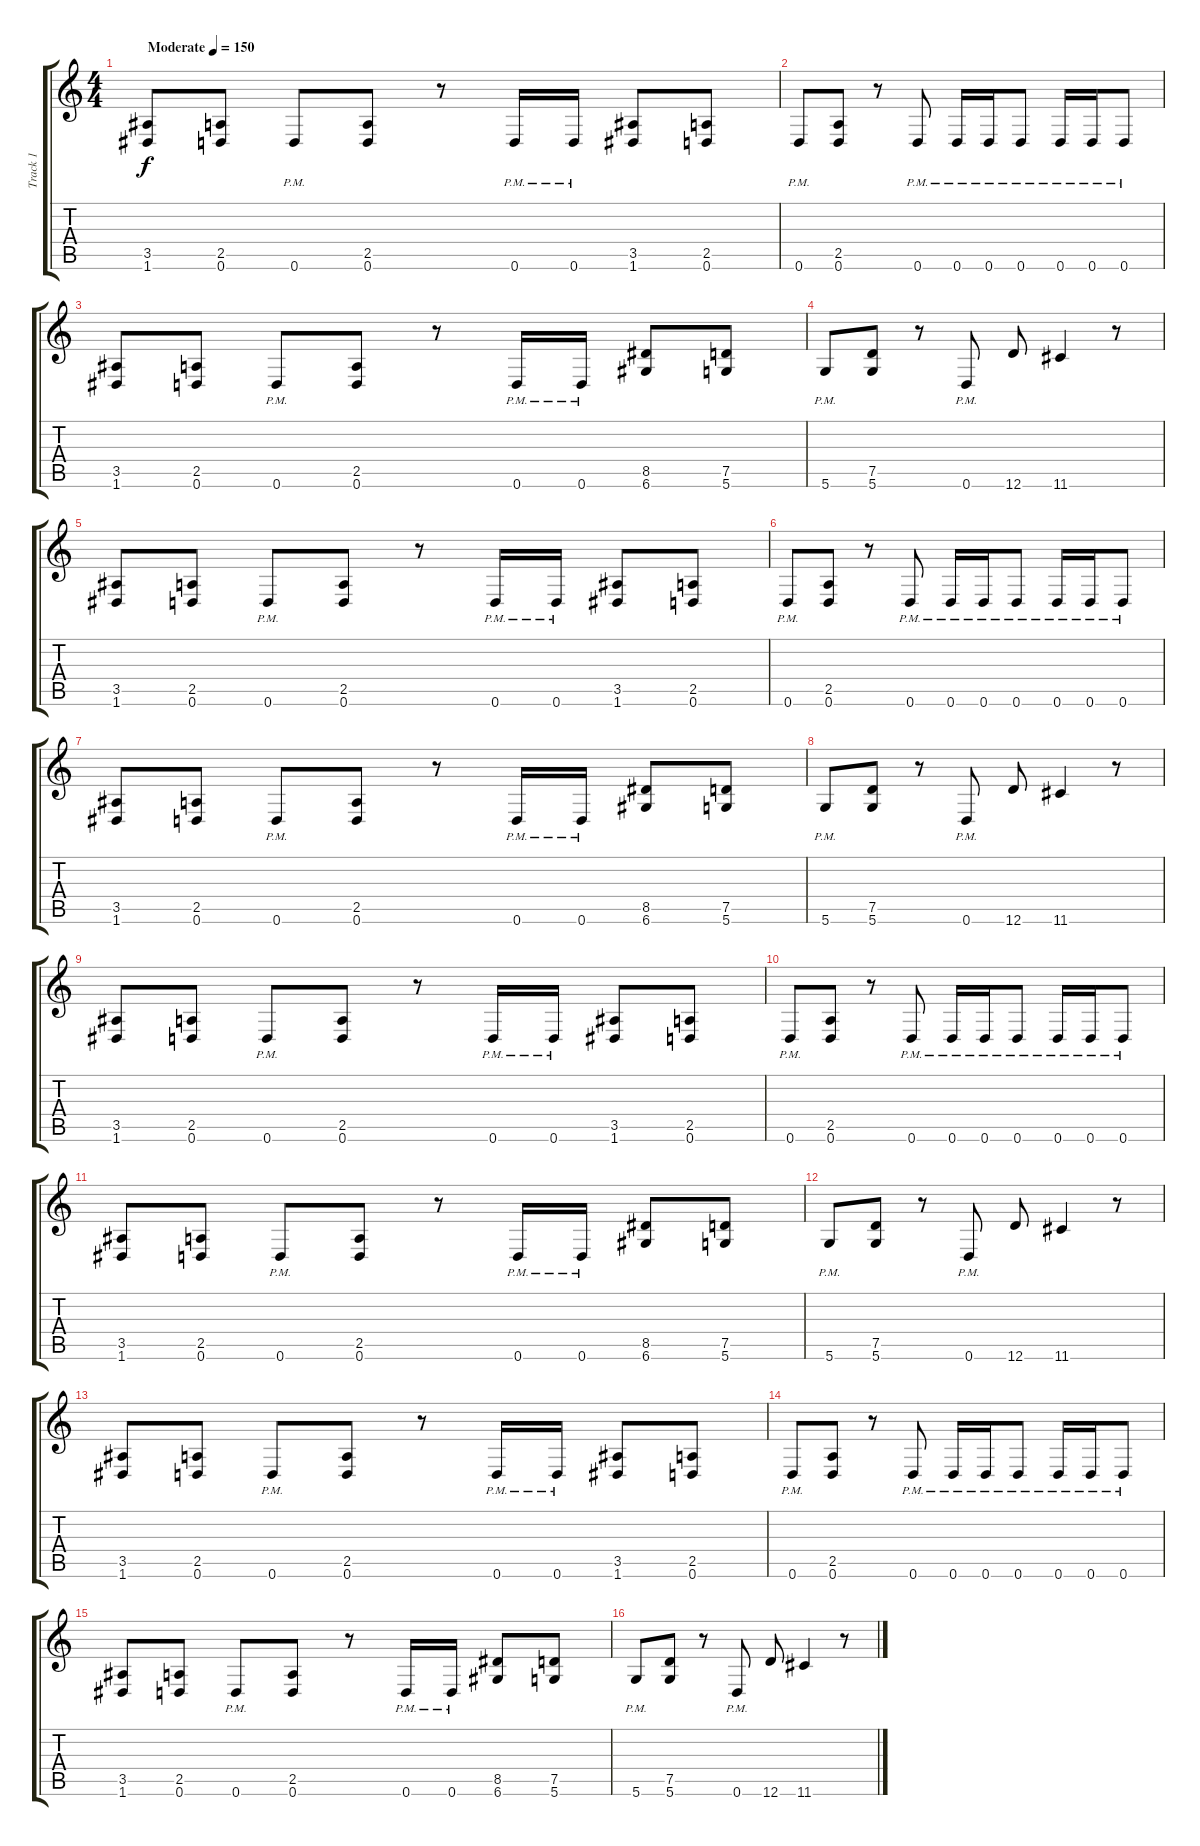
\track ("Track 1" "Track 1") {instrument distortionguitar}
\staff {score tabs}
\tuning (D4 A3 F3 C3 G2 D2) {hide}
\ts (4 4)
\tempo (150 "Moderate")
\clef g2
\ks c
(3.5 1.6).8{dy f instrument distortionguitar} (2.5 0.6).8 0.6{pm}.8 (2.5 0.6).8 r.8 0.6{pm}.16 0.6{pm}.16 (3.5 1.6).8 (2.5 0.6).8 |
0.6{pm}.8 (2.5 0.6).8 r.8 0.6{pm}.8 0.6{pm}.16 0.6{pm}.16 0.6{pm}.8 0.6{pm}.16 0.6{pm}.16 0.6{pm}.8 |
(3.5 1.6).8 (2.5 0.6).8 0.6{pm}.8 (2.5 0.6).8 r.8 0.6{pm}.16 0.6{pm}.16 (8.5 6.6).8 (7.5 5.6).8 |
5.6{pm}.8 (7.5 5.6).8 r.8 0.6{pm}.8 12.6.8 11.6.4 r.8 |
(3.5 1.6).8 (2.5 0.6).8 0.6{pm}.8 (2.5 0.6).8 r.8 0.6{pm}.16 0.6{pm}.16 (3.5 1.6).8 (2.5 0.6).8 |
0.6{pm}.8 (2.5 0.6).8 r.8 0.6{pm}.8 0.6{pm}.16 0.6{pm}.16 0.6{pm}.8 0.6{pm}.16 0.6{pm}.16 0.6{pm}.8 |
(3.5 1.6).8 (2.5 0.6).8 0.6{pm}.8 (2.5 0.6).8 r.8 0.6{pm}.16 0.6{pm}.16 (8.5 6.6).8 (7.5 5.6).8 |
5.6{pm}.8 (7.5 5.6).8 r.8 0.6{pm}.8 12.6.8 11.6.4 r.8 |
(3.5 1.6).8 (2.5 0.6).8 0.6{pm}.8 (2.5 0.6).8 r.8 0.6{pm}.16 0.6{pm}.16 (3.5 1.6).8 (2.5 0.6).8 |
0.6{pm}.8 (2.5 0.6).8 r.8 0.6{pm}.8 0.6{pm}.16 0.6{pm}.16 0.6{pm}.8 0.6{pm}.16 0.6{pm}.16 0.6{pm}.8 |
(3.5 1.6).8 (2.5 0.6).8 0.6{pm}.8 (2.5 0.6).8 r.8 0.6{pm}.16 0.6{pm}.16 (8.5 6.6).8 (7.5 5.6).8 |
5.6{pm}.8 (7.5 5.6).8 r.8 0.6{pm}.8 12.6.8 11.6.4 r.8 |
(3.5 1.6).8 (2.5 0.6).8 0.6{pm}.8 (2.5 0.6).8 r.8 0.6{pm}.16 0.6{pm}.16 (3.5 1.6).8 (2.5 0.6).8 |
0.6{pm}.8 (2.5 0.6).8 r.8 0.6{pm}.8 0.6{pm}.16 0.6{pm}.16 0.6{pm}.8 0.6{pm}.16 0.6{pm}.16 0.6{pm}.8 |
(3.5 1.6).8 (2.5 0.6).8 0.6{pm}.8 (2.5 0.6).8 r.8 0.6{pm}.16 0.6{pm}.16 (8.5 6.6).8 (7.5 5.6).8 |
5.6{pm}.8 (7.5 5.6).8 r.8 0.6{pm}.8 12.6.8 11.6.4 r.8
